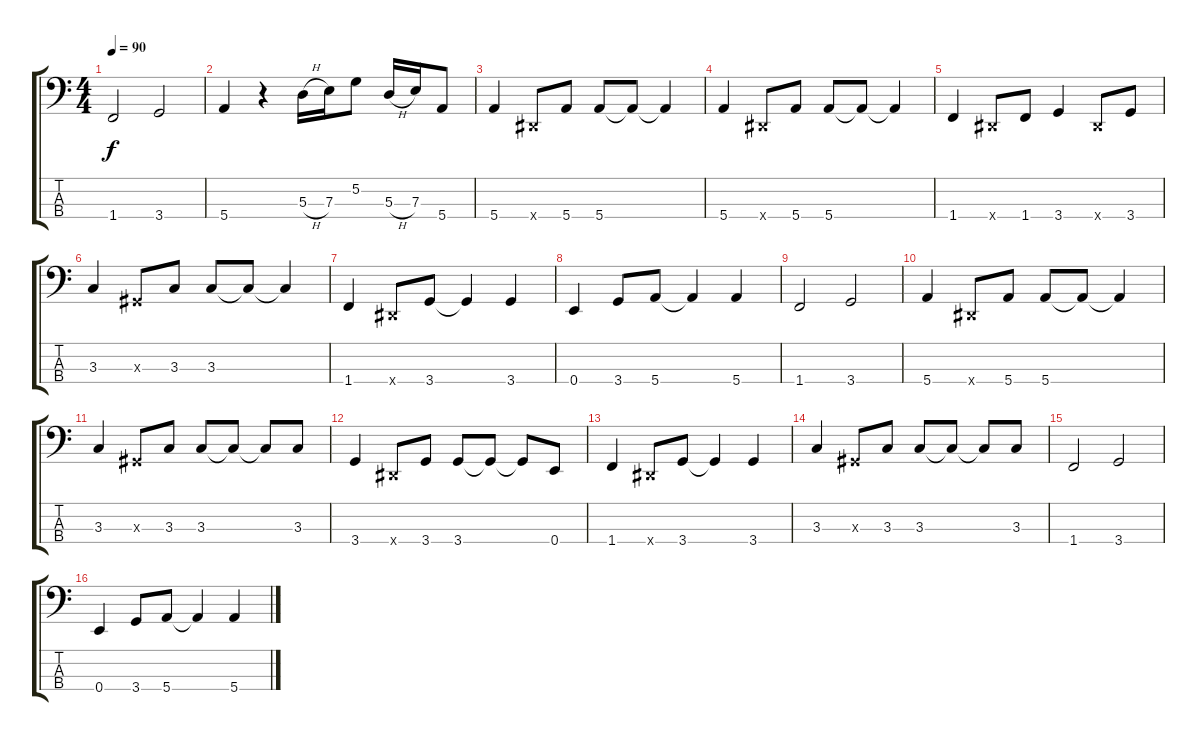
\track "" {instrument electricbassfinger}
\staff {score tabs}
\tuning (G2 D2 A1 E1) {hide}
\ts (4 4)
\tempo 90
\clef f4
\ks c
1.4.2{dy f} 3.4.2 |
5.4.4 r.4 5.3{h}.16 7.3.16 5.2.8 5.3{h}.16 7.3.16 5.4.8 |
5.4.4 -1.4{x}.8 5.4.8 5.4.8 5.4{t}.8 5.4{t}.4 |
5.4.4 -1.4{x}.8 5.4.8 5.4.8 5.4{t}.8 5.4{t}.4 |
1.4.4 -1.4{x}.8 1.4.8 3.4.4 -1.4{x}.8 3.4.8 |
3.3.4 -1.3{x}.8 3.3.8 3.3.8 3.3{t}.8 3.3{t}.4 |
1.4.4 -1.4{x}.8 3.4.8 3.4{t}.4 3.4.4 |
0.4.4 3.4.8 5.4.8 5.4{t}.4 5.4.4 |
1.4.2 3.4.2 |
5.4.4 -1.4{x}.8 5.4.8 5.4.8 5.4{t}.8 5.4{t}.4 |
3.3.4 -1.3{x}.8 3.3.8 3.3.8 3.3{t}.8 3.3{t}.8 3.3.8 |
3.4.4 -1.4{x}.8 3.4.8 3.4.8 3.4{t}.8 3.4{t}.8 0.4.8 |
1.4.4 -1.4{x}.8 3.4.8 3.4{t}.4 3.4.4 |
3.3.4 -1.3{x}.8 3.3.8 3.3.8 3.3{t}.8 3.3{t}.8 3.3.8 |
1.4.2 3.4.2 |
0.4.4 3.4.8 5.4.8 5.4{t}.4 5.4.4
